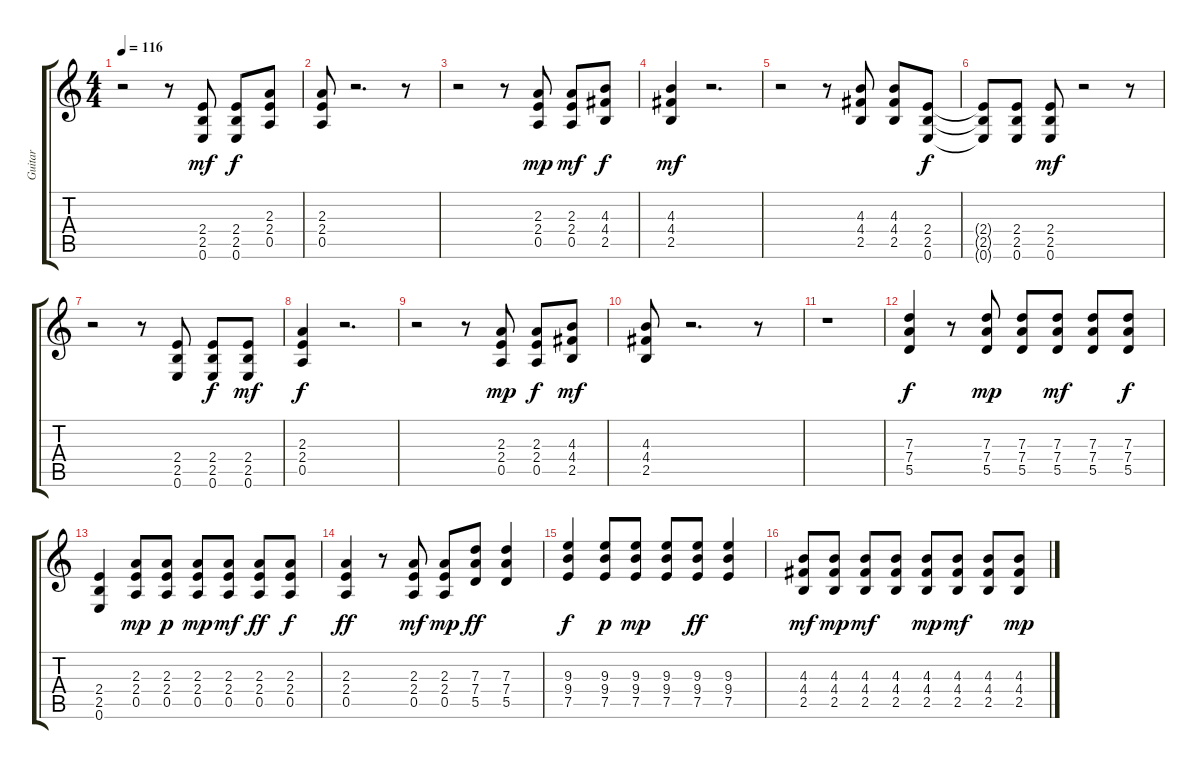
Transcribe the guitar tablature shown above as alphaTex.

\track ("Guitar" "Guitar") {instrument overdrivenguitar}
\staff {score tabs}
\tuning (E4 B3 G3 D3 A2 E2) {hide}
\ts (4 4)
\tempo 116
\clef g2
\ks c
r.2{dy f} r.8 (2.4 2.5 0.6).8{dy mf} (2.4 2.5 0.6).8{dy f} (2.3 2.4 0.5).8 |
(2.3 2.4 0.5).8 r.2{d} r.8 |
r.2 r.8 (2.3 2.4 0.5).8{dy mp} (2.3 2.4 0.5).8{dy mf} (4.3 4.4 2.5).8{dy f} |
(4.3 4.4 2.5).4{dy mf} r.2{d} |
r.2 r.8 (4.3 4.4 2.5).8 (4.3 4.4 2.5).8 (2.4 2.5 0.6).8{dy f} |
(2.4{t} 2.5{t} 0.6{t}).8 (2.4 2.5 0.6).8 (2.4 2.5 0.6).8{dy mf} r.2 r.8 |
r.2 r.8 (2.4 2.5 0.6).8 (2.4 2.5 0.6).8{dy f} (2.4 2.5 0.6).8{dy mf} |
(2.3 2.4 0.5).4{dy f} r.2{d} |
r.2 r.8 (2.3 2.4 0.5).8{dy mp} (2.3 2.4 0.5).8{dy f} (4.3 4.4 2.5).8{dy mf} |
(4.3 4.4 2.5).8 r.2{d} r.8 |
r.1 |
(7.3 7.4 5.5).4{dy f} r.8 (7.3 7.4 5.5).8{dy mp} (7.3 7.4 5.5).8 (7.3 7.4 5.5).8{dy mf} (7.3 7.4 5.5).8 (7.3 7.4 5.5).8{dy f} |
(2.4 2.5 0.6).4 (2.3 2.4 0.5).8{dy mp} (2.3 2.4 0.5).8{dy p} (2.3 2.4 0.5).8{dy mp} (2.3 2.4 0.5).8{dy mf} (2.3 2.4 0.5).8{dy ff} (2.3 2.4 0.5).8{dy f} |
(2.3 2.4 0.5).4{dy ff} r.8 (2.3 2.4 0.5).8{dy mf} (2.3 2.4 0.5).8{dy mp} (7.3 7.4 5.5).8{dy ff} (7.3 7.4 5.5).4 |
(9.3 9.4 7.5).4{dy f} (9.3 9.4 7.5).8{dy p} (9.3 9.4 7.5).8{dy mp} (9.3 9.4 7.5).8 (9.3 9.4 7.5).8{dy ff} (9.3 9.4 7.5).4 |
(4.3 4.4 2.5).8{dy mf} (4.3 4.4 2.5).8{dy mp} (4.3 4.4 2.5).8{dy mf} (4.3 4.4 2.5).8 (4.3 4.4 2.5).8{dy mp} (4.3 4.4 2.5).8{dy mf} (4.3 4.4 2.5).8 (4.3 4.4 2.5).8{dy mp}
